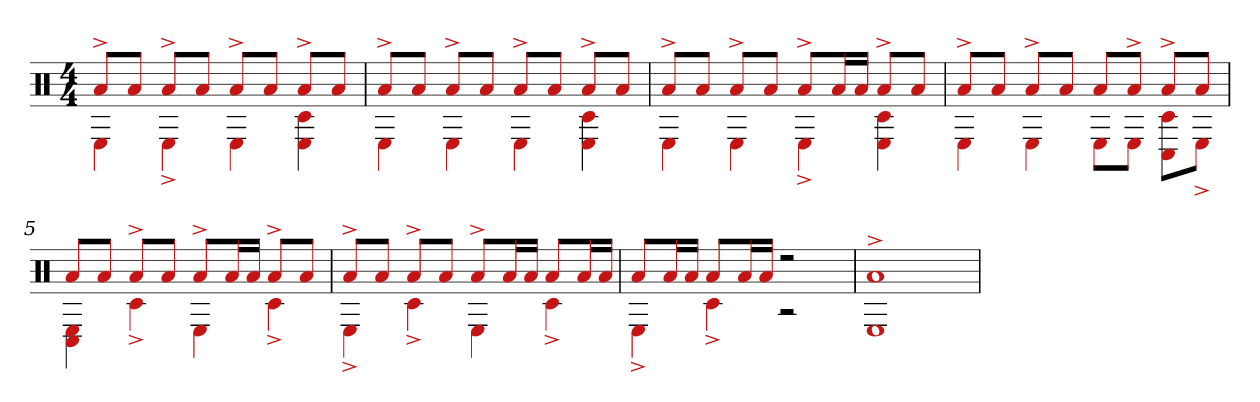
**kern
*part1
*staff1
*clefX
*k[]
*M4/4
=1
*^
8a^L	4E
8aJ	.
8a^L	4E^
8aJ	.
8a^L	4E
8aJ	.
8a^L	4E 4c#
8aJ	.
=2	=2
8a^L	4E
8aJ	.
8a^L	4E
8aJ	.
8a^L	4E
8aJ	.
8a^L	4E 4c#
8aJ	.
=3	=3
8a^L	4E
8aJ	.
8a^L	4E
8aJ	.
8a^L	4E^
16aL	.
16aJJ	.
8a^L	4E 4c#
8aJ	.
=4	=4
8a^L	4E
8aJ	.
8a^L	4E
8aJ	.
8aL	8EL
8a^J	8EJ
8a^L	8C# 8c#L
8aJ	8E^J
=5	=5
8aL	4C# 4E
8aJ	.
8a^L	4c#^
8aJ	.
8a^L	4E
16aL	.
16aJJ	.
8a^L	4c#^
8aJ	.
=6	=6
8a^L	4E^
8aJ	.
8a^L	4c#^
8aJ	.
8a^L	4E
16aL	.
16aJJ	.
8aL	4c#^
16aL	.
16aJJ	.
=7	=7
8aL	4E^
16aL	.
16aJJ	.
8aL	4c#^
16aL	.
16aJJ	.
2r	2r
=8	=8
1a^	1E
*v	*v
=
*-
